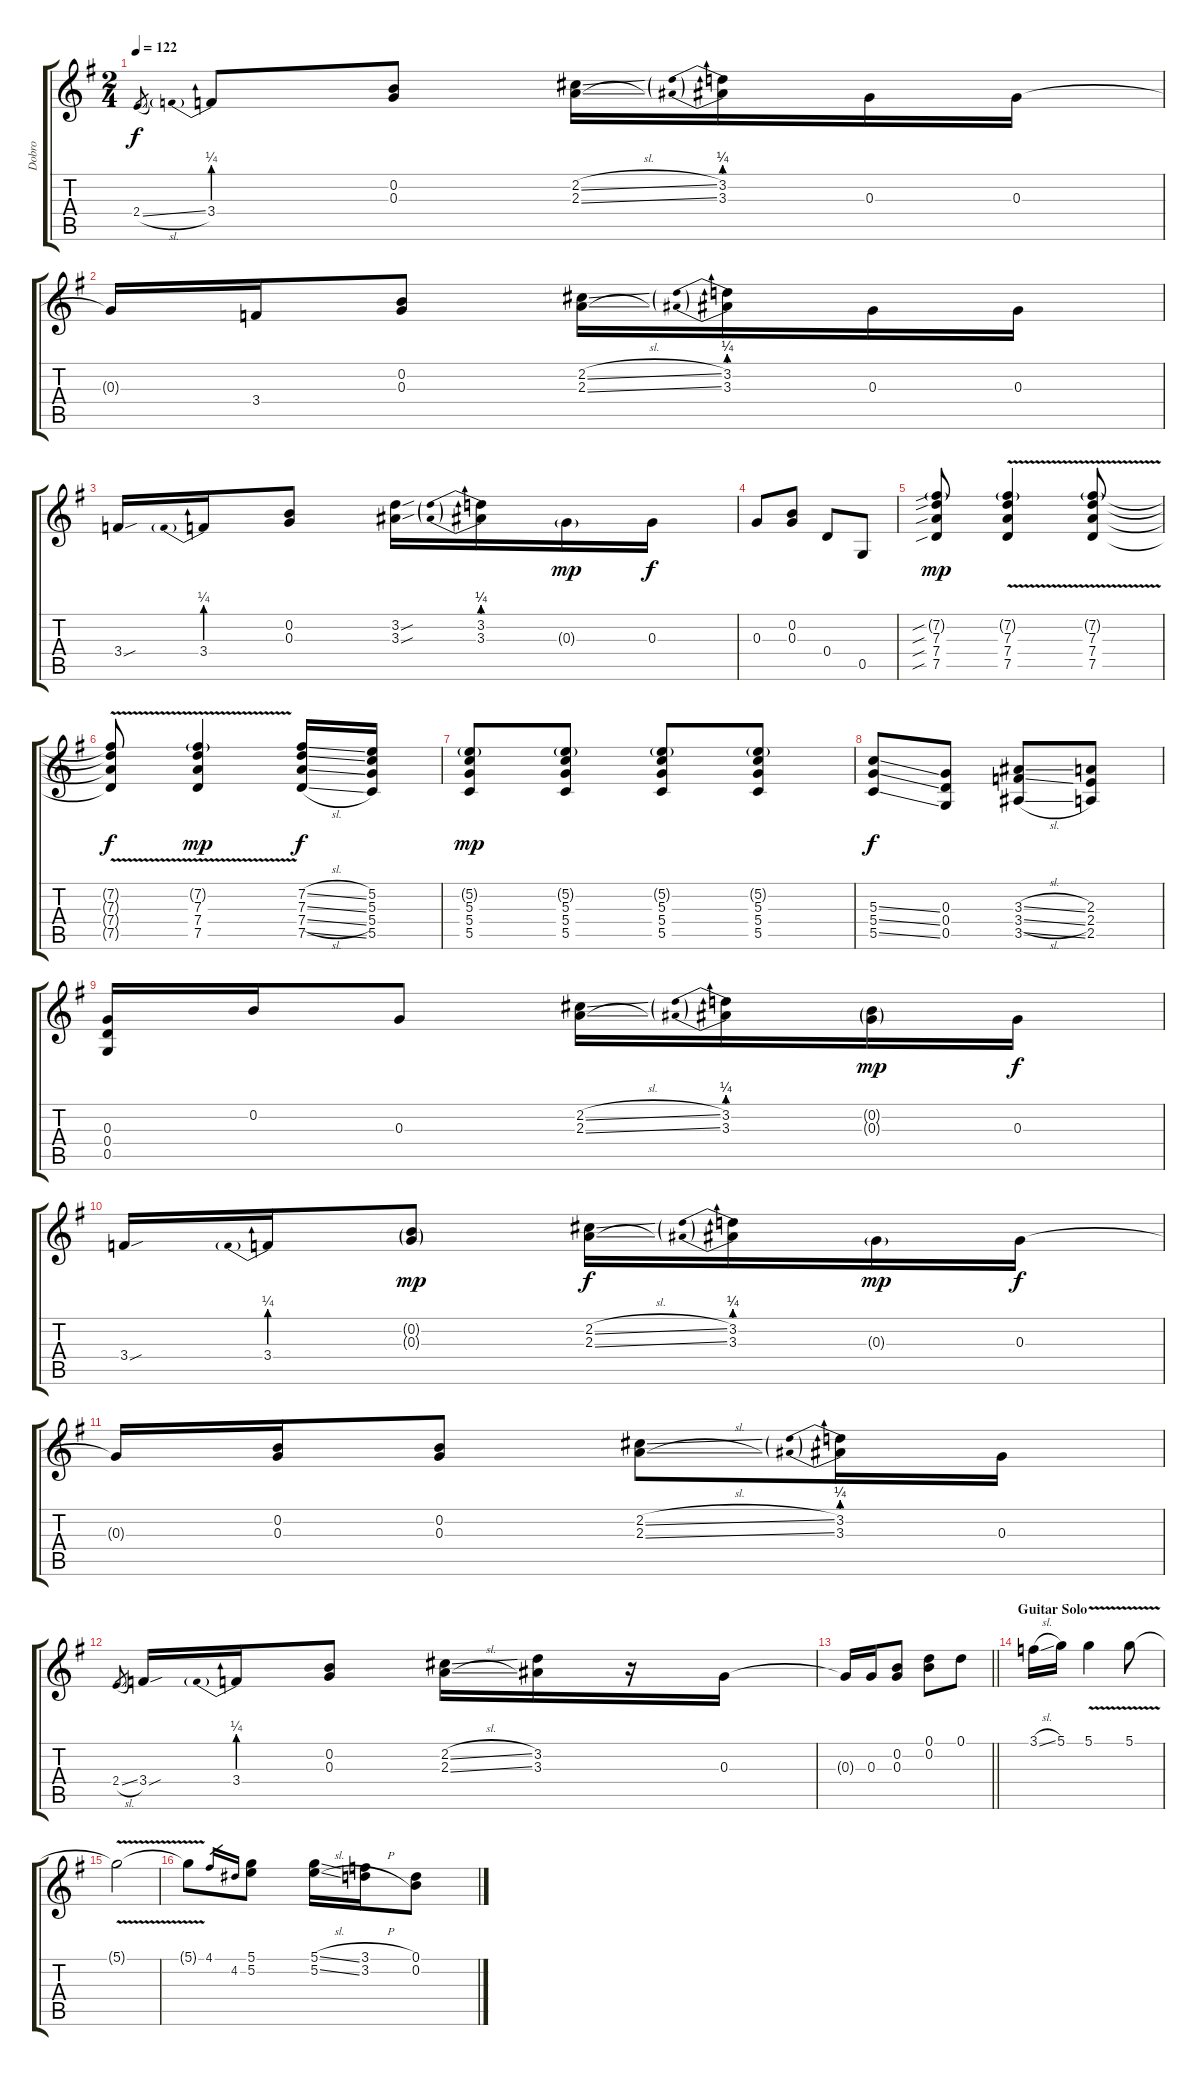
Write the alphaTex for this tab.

\track ("Dobro" "Dobro") {instrument acousticguitarsteel}
\staff {score tabs}
\tuning (D4 B3 G3 D3 G2 D2) {hide}
\ts (2 4)
\tempo 122
\clef g2
\ks g
2.4{sl}.8{gr dy f} 3.4{be (prebend 0 1 60 1)}.8 (0.2 0.3).8 (2.2{sl} 2.3{sl}).16 (3.2{be (prebend 0 1 60 1)} 3.3{be (prebend 0 1 60 1)}).16 0.3.16 0.3.16 |
0.3{t}.16 3.4.16 (0.2 0.3).8 (2.2{sl} 2.3{sl}).16 (3.2{be (prebend 0 1 60 1)} 3.3{be (prebend 0 1 60 1)}).16 0.3.16 0.3.16 |
3.4{sou}.16 3.4{be (prebend 0 1 60 1)}.16 (0.2 0.3).8 (3.2{sou} 3.3{sou}).16 (3.2{be (prebend 0 1 60 1)} 3.3{be (prebend 0 1 60 1)}).16 0.3{g}.16{dy mp} 0.3.16{dy f} |
0.3.8 (0.2 0.3).8 0.4.8 0.5.8 |
(7.2{sib g} 7.3{sib} 7.4{sib} 7.5{sib}).8{dy mp} (7.2{v g} 7.3{v} 7.4{v} 7.5{v}).4 (7.2{v g} 7.3{v} 7.4{v} 7.5{v}).8 |
(7.2{v t} 7.3{v t} 7.4{v t} 7.5{v t}).8{dy f} (7.2{v g} 7.3{v} 7.4{v} 7.5{v}).4{dy mp} (7.2{sl} 7.3{sl} 7.4{sl} 7.5{sl}).16{dy f} (5.2 5.3 5.4 5.5).16 |
(5.2{g} 5.3 5.4 5.5).8{dy mp} (5.2{g} 5.3 5.4 5.5).8 (5.2{g} 5.3 5.4 5.5).8 (5.2{g} 5.3 5.4 5.5).8 |
(5.3{ss} 5.4{ss} 5.5{ss}).8{dy f} (0.3 0.4 0.5).8 (3.3{sl} 3.4{sl} 3.5{sl}).8 (2.3 2.4 2.5).8 |
(0.3 0.4 0.5).16 0.2.16 0.3.8 (2.2{sl} 2.3{sl}).16 (3.2{be (prebend 0 1 60 1)} 3.3{be (prebend 0 1 60 1)}).16 (0.2{g} 0.3{g}).16{dy mp} 0.3.16{dy f} |
3.4{sou}.16 3.4{be (prebend 0 1 60 1)}.16 (0.2{g} 0.3{g}).8{dy mp} (2.2{sl} 2.3{sl}).16{dy f} (3.2{be (prebend 0 1 60 1)} 3.3{be (prebend 0 1 60 1)}).16 0.3{g}.16{dy mp} 0.3.16{dy f} |
0.3{t}.16 (0.2 0.3).16 (0.2 0.3).8 (2.2{sl} 2.3{sl}).8 (3.2{be (prebend 0 1 60 1)} 3.3{be (prebend 0 1 60 1)}).16 0.3.16 |
2.4{sl}.8{gr} 3.4{sou}.16 3.4{be (prebend 0 1 60 1)}.16 (0.2 0.3).8 (2.2{sl} 2.3{sl}).16 (3.2 3.3).16 r.16 0.3.16 |
\barLineRight lightlight
0.3{t}.16 0.3.16 (0.2 0.3).8 (0.1 0.2).8 0.1.8 |
\section ("" "Guitar Solo")
3.1{sl}.16 5.1.16 5.1{v}.4 5.1{v}.8 |
5.1{v t}.2 |
5.1{v t}.8 4.1.16{gr} 4.2.16{gr} (5.1 5.2).8 (5.1{sl} 5.2{sl}).16 (3.1{h} 3.2{h}).16 (0.1 0.2).8
